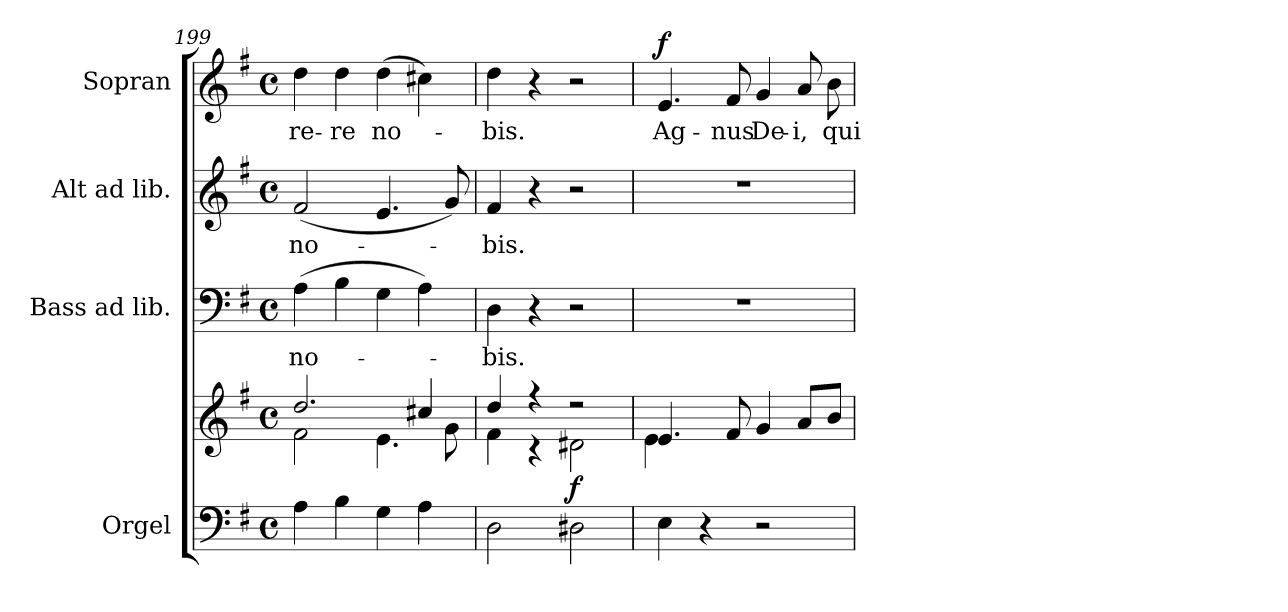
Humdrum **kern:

**kern	**kern	**dynam	**kern	**text	**kern	**text	**kern	**text	**dynam
*part4	*part4	*part4	*part3	*part3	*part2	*part2	*part1	*part1	*part1
*staff5	*staff4	*staff4/5	*staff3	*staff3	*staff2	*staff2	*staff1	*staff1	*staff1
*I"Orgel	*	*	*I"Bass ad lib.	*	*I"Alt ad lib.	*	*I"Sopran	*	*
*I'Org.	*	*	*I'B.	*	*I'A.	*	*I'S.	*	*
*clefF4	*clefG2	*	*clefF4	*	*clefG2	*	*clefG2	*	*
*k[f#]	*k[f#]	*	*k[f#]	*	*k[f#]	*	*k[f#]	*	*
*G:	*G:	*	*G:	*	*G:	*	*G:	*	*
*M4/4	*M4/4	*	*M4/4	*	*M4/4	*	*M4/4	*	*
*met(c)	*met(c)	*	*met(c)	*	*met(c)	*	*met(c)	*	*
=199	=199	=199	=199	=199	=199	=199	=199	=199	=199
*	*^	*	*	*	*	*	*	*	*
!	!	!	!	!	!LO:LY:b	!	!LO:LY:b	!	!LO:LY:b	!
4A\	2.dd/	2f#\	.	(>4A\	no-	(<2f#/	no-	4dd\	-re-	.
!	!	!	!	!	!	!	!	!	!LO:LY:b	!
4B\	.	.	.	4B\	.	.	.	4dd\	-re	.
!	!	!	!	!	!	!	!	!	!LO:LY:b	!
4G\	.	4.e\	.	4G\	.	4.e/	.	(>4dd\	no-	.
4A\	4cc#X/	.	.	4A\)	.	.	.	4cc#X\)	.	.
.	.	8g\	.	.	.	8g/)	.	.	.	.
!!LO:LB:g=z
=200	=200	=200	=200	=200	=200	=200	=200	=200	=200	=200
!	!	!	!	!	!LO:LY:b	!	!LO:LY:b	!	!LO:LY:b	!
2D\	4dd/	4f#\	.	4D\	-bis.	4f#/	-bis.	4dd\	-bis.	.
.	4r	4r	.	4r	.	4r	.	4r	.	.
!	!	!	!LO:DY:b	!	!	!	!	!	!	!
2D#X\	2r	2d#X\	f	2r	.	2r	.	2r	.	.
=201	=201	=201	=201	=201	=201	=201	=201	=201	=201	=201
!	!	!	!	!	!	!	!	!	!LO:LY:b	!LO:DY:a
4E\	4.e/	4e\	.	1r	.	1r	.	4.e/	Ag-	f
4r	.	4ryy	.	.	.	.	.	.	.	.
!	!	!	!	!	!	!	!	!	!LO:LY:b	!
.	8f#/	.	.	.	.	.	.	8f#/	-nus	.
!	!	!	!	!	!	!	!	!	!LO:LY:b	!
2r	4g/	2ryy	.	.	.	.	.	4g/	De-	.
!	!	!	!	!	!	!	!	!	!LO:LY:b	!
.	8a/L	.	.	.	.	.	.	8a/	-i,	.
!	!	!	!	!	!	!	!	!	!LO:LY:b	!
.	8b/J	.	.	.	.	.	.	8b\	qui	.
*	*v	*v	*	*	*	*	*	*	*	*
=	=	=	=	=	=	=	=	=	=
*-	*-	*-	*-	*-	*-	*-	*-	*-	*-
